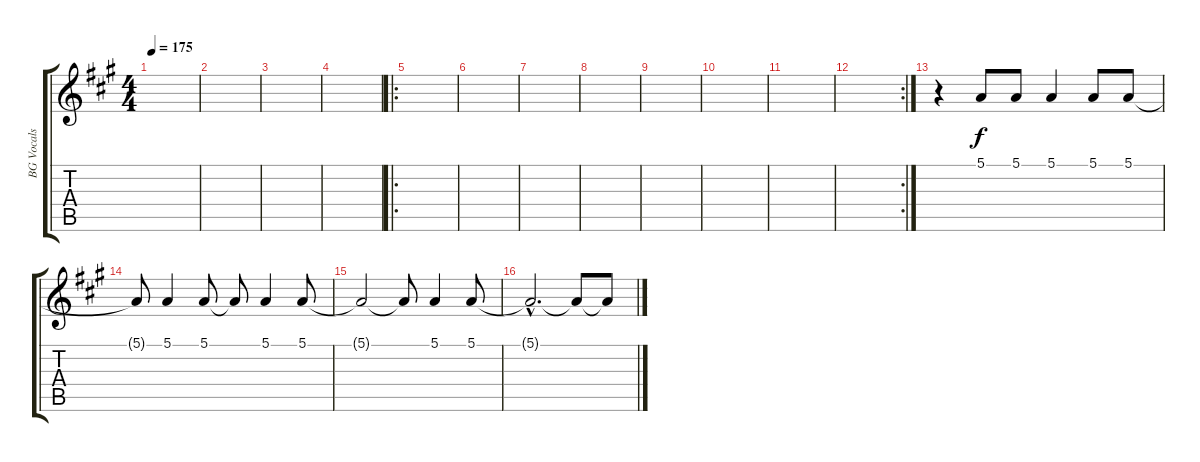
\track ("BG Vocals" "BG Vocals") {instrument altosax}
\staff {score tabs}
\tuning (E4 B3 G3 D3 A2 D2) {hide}
\ts (4 4)
\tempo 175
\clef g2
\ks f#minor
|
|
|
|
\ro
|
|
|
|
|
|
|
\rc 2
|
r.4 5.1.8 5.1.8 5.1.4 5.1.8 5.1.8 |
5.1{t}.8 5.1.4 5.1.8 5.1{t}.8 5.1.4 5.1.8 |
5.1{t}.2 5.1{t}.8 5.1.4 5.1.8 |
5.1{hac t}.2{d} 5.1{t}.8 5.1{t}.8
